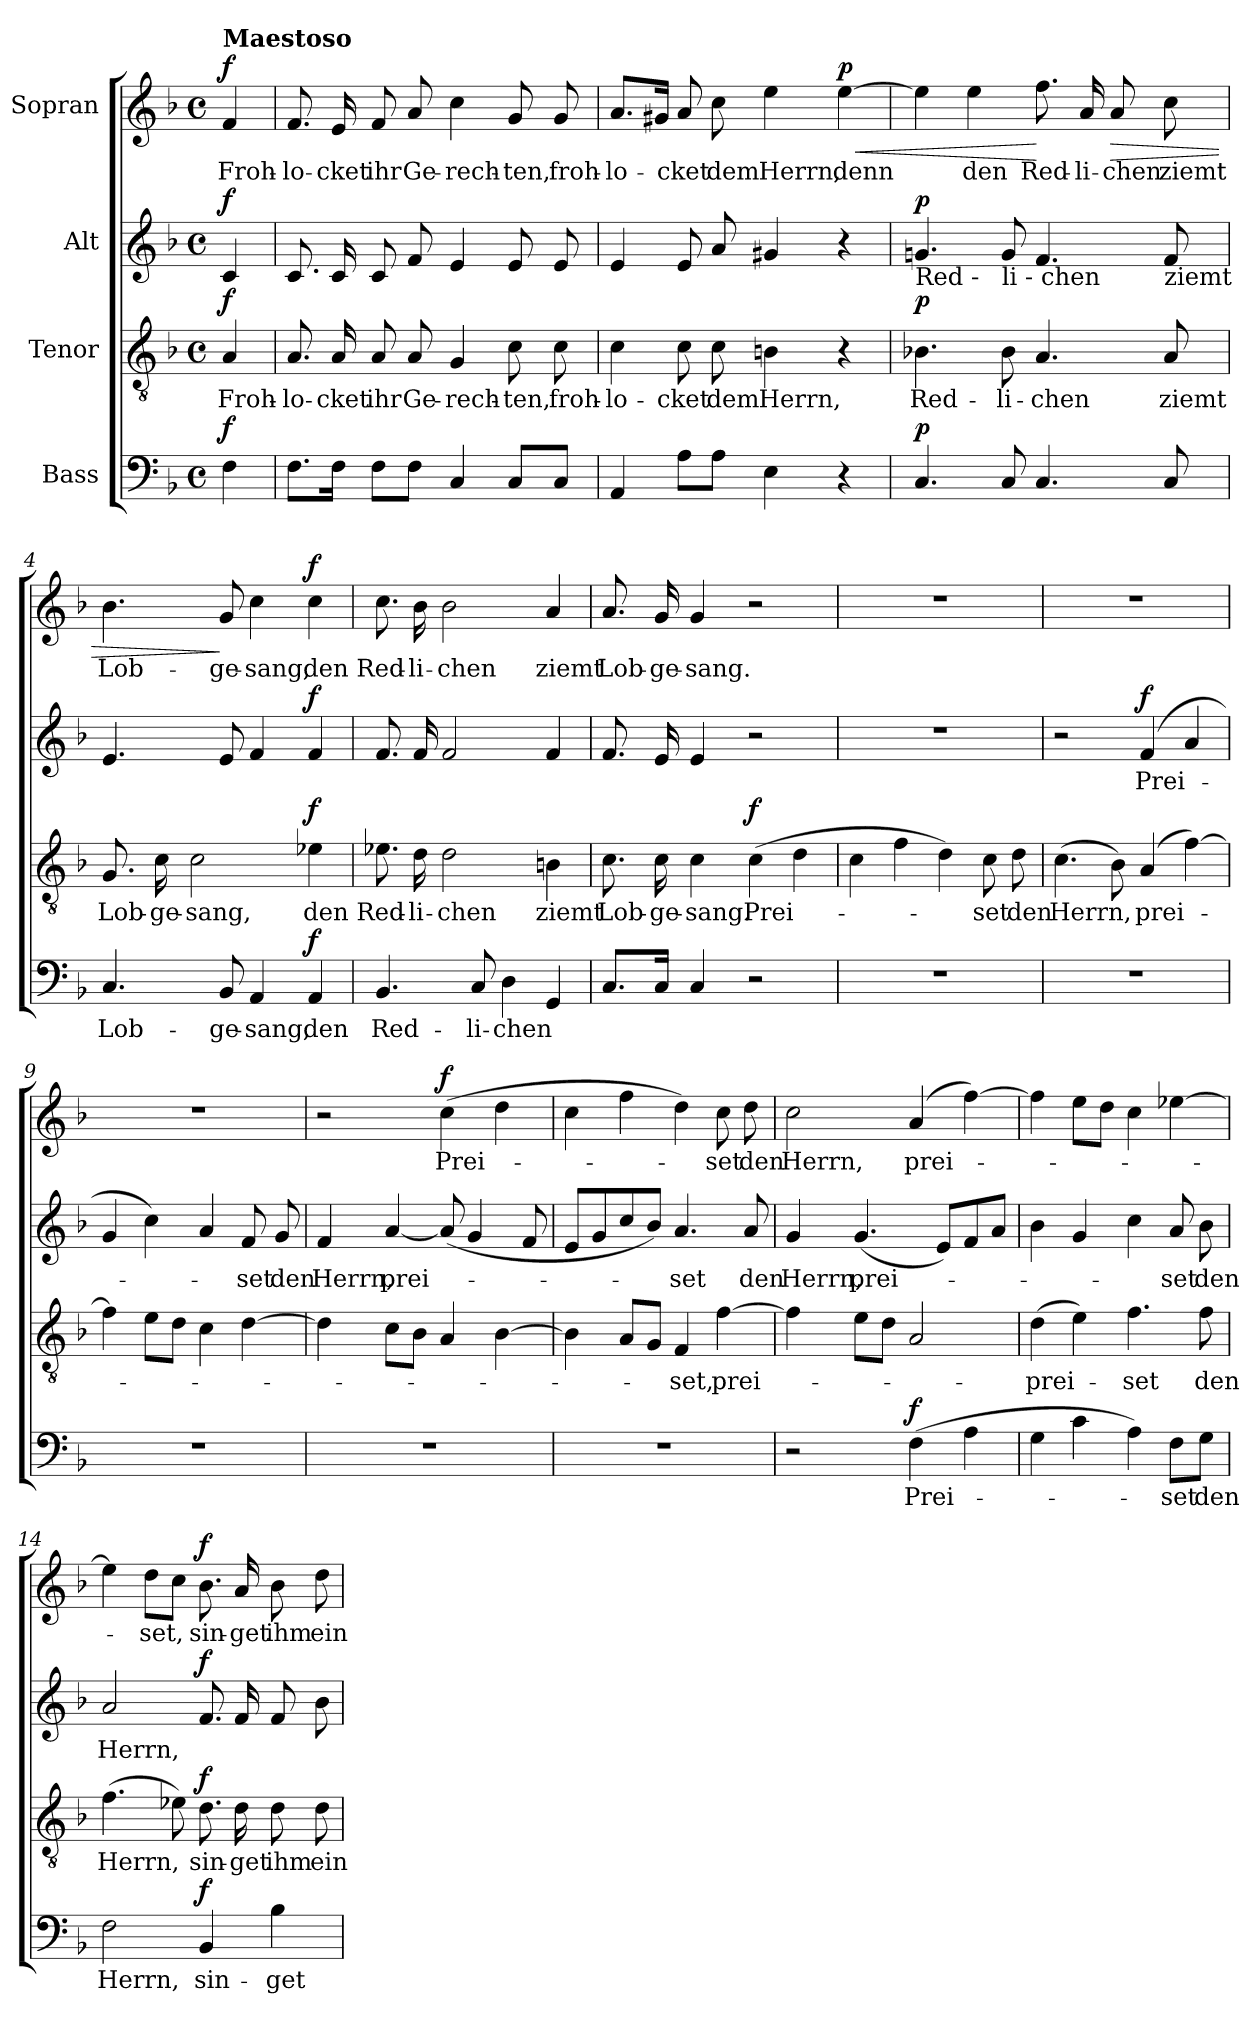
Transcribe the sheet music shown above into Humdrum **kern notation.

**kern	**text	**dynam	**kern	**text	**dynam	**kern	**text	**dynam	**kern	**text	**dynam
*part4	*part4	*part4	*part3	*part3	*part3	*part2	*part2	*part2	*part1	*part1	*part1
*staff4	*staff4	*staff4	*staff3	*staff3	*staff3	*staff2	*staff2	*staff2	*staff1	*staff1	*staff1
*I"Bass	*	*	*I"Tenor	*	*	*I"Alt	*	*	*I"Sopran	*	*
*clefF4	*	*	*clefGv2	*	*	*clefG2	*	*	*clefG2	*	*
*k[b-]	*	*	*k[b-]	*	*	*k[b-]	*	*	*k[b-]	*	*
*F:	*	*	*F:	*	*	*F:	*	*	*F:	*	*
*M4/4	*	*	*M4/4	*	*	*M4/4	*	*	*M4/4	*	*
*met(c)	*	*	*met(c)	*	*	*met(c)	*	*	*met(c)	*	*
*MM84	*	*	*MM84	*	*	*MM84	*	*	*MM84	*	*
=	=	=	=	=	=	=	=	=	=	=	=
!	!	!	!	!	!	!	!	!	!LO:TX:a:B:t=Maestoso	!	!
!	!	!LO:DY:a	!	!	!LO:DY:a	!	!	!LO:DY:a	!	!	!LO:DY:a
4F\	.	f	4A/	Froh-	f	4c/	.	f	4f/	Froh-	f
=1	=1	=1	=1	=1	=1	=1	=1	=1	=1	=1	=1
8.F\L	.	.	8.A/	-lo-	.	8.c/	.	.	8.f/	-lo-	.
16F\Jk	.	.	16A/	-cket	.	16c/	.	.	16e/	-cket	.
8F\L	.	.	8A/	ihr	.	8c/	.	.	8f/	ihr	.
8F\J	.	.	8A/	Ge-	.	8f/	.	.	8a/	Ge-	.
4C/	.	.	4G/	-rech-	.	4e/	.	.	4cc\	-rech-	.
8C/L	.	.	8c\	-ten,	.	8e/	.	.	8g/	-ten,	.
8C/J	.	.	8c\	froh-	.	8e/	.	.	8g/	froh-	.
=2	=2	=2	=2	=2	=2	=2	=2	=2	=2	=2	=2
4AA/	.	.	4c\	-lo-	.	4e/	.	.	8.a/L	-lo-	.
.	.	.	.	.	.	.	.	.	16g#X/Jk	.	.
8A\L	.	.	8c\	-cket	.	8e/	.	.	8a/	-cket	.
8A\J	.	.	8c\	dem	.	8a/	.	.	8cc\	dem	.
4E\	.	.	4Bn\	Herrn,	.	4g#X/	.	.	4ee\	Herrn,	.
!	!	!	!	!	!	!	!	!	!	!	!LO:HP:b
!	!	!	!	!	!	!	!	!	!	!	!LO:DY:n=1:a
4r	.	.	4r	.	.	4r	.	.	[4ee\	denn	< p
=3	=3	=3	=3	=3	=3	=3	=3	=3	=3	=3	=3
!	!	!	!	!	!	!LO:TX:b:t=Red -	!	!	!	!	!
!	!	!LO:DY:a	!	!	!LO:DY:a	!	!	!LO:DY:a	!	!	!
4.C/	.	p	4.B-X\	Red-	p	4.gn/	.	p	4ee\]	.	.
.	.	.	.	.	.	.	.	.	4ee\	den	.
!	!	!	!	!	!	!LO:TX:b:t=li - chen	!	!	!	!	!
8C/	.	.	8B-\	-li-	.	8g/	.	.	.	.	.
4.C/	.	.	4.A/	-chen	.	4.f/	.	.	8.ff\	Red-	[
.	.	.	.	.	.	.	.	.	16a/	-li-	.
!	!	!	!	!	!	!	!	!	!	!	!LO:HP:b
.	.	.	.	.	.	.	.	.	8a/	-chen	>
!	!	!	!	!	!	!LO:TX:b:t=ziemt	!	!	!	!	!
8C/	.	.	8A/	ziemt	.	8f/	.	.	8cc\	ziemt	.
!!LO:LB:g=z
=4	=4	=4	=4	=4	=4	=4	=4	=4	=4	=4	=4
4.C/	Lob-	.	8.G/	Lob-	.	4.e/	.	.	4.b-\	Lob-	.
.	.	.	16c\	-ge-	.	.	.	.	.	.	.
.	.	.	2c\	-sang,	.	.	.	.	.	.	.
8BB-/	-ge-	.	.	.	.	8e/	.	.	8g/	-ge-	]
4AA/	-sang,	.	.	.	.	4f/	.	.	4cc\	-sang,	.
!	!	!LO:DY:a	!	!	!LO:DY:a	!	!	!LO:DY:a	!	!	!LO:DY:a
4AA/	den	f	4e-X\	den	f	4f/	.	f	4cc\	den	f
=5	=5	=5	=5	=5	=5	=5	=5	=5	=5	=5	=5
4.BB-/	Red-	.	8.e-X\	Red-	.	8.f/	.	.	8.cc\	Red-	.
.	.	.	16d\	-li-	.	16f/	.	.	16b-\	-li-	.
.	.	.	2d\	-chen	.	2f/	.	.	2b-\	-chen	.
8C/	-li-	.	.	.	.	.	.	.	.	.	.
4D\	-chen	.	.	.	.	.	.	.	.	.	.
4GG/	.	.	4Bn\	ziemt	.	4f/	.	.	4a/	ziemt	.
=6	=6	=6	=6	=6	=6	=6	=6	=6	=6	=6	=6
8.C/L	.	.	8.c\	Lob-	.	8.f/	.	.	8.a/	Lob-	.
16C/Jk	.	.	16c\	-ge-	.	16e/	.	.	16g/	-ge-	.
4C/	.	.	4c\	-sang.	.	4e/	.	.	4g/	-sang.	.
!	!	!	!	!	!LO:DY:a	!	!	!	!	!	!
2r	.	.	(>4c\	Prei-	f	2r	.	.	2r	.	.
.	.	.	4d\	.	.	.	.	.	.	.	.
=7	=7	=7	=7	=7	=7	=7	=7	=7	=7	=7	=7
1r	.	.	4c\	.	.	1r	.	.	1r	.	.
.	.	.	4f\	.	.	.	.	.	.	.	.
.	.	.	4d\)	.	.	.	.	.	.	.	.
.	.	.	8c\	-set	.	.	.	.	.	.	.
.	.	.	8d\	den	.	.	.	.	.	.	.
!!LO:LB:g=z
=8	=8	=8	=8	=8	=8	=8	=8	=8	=8	=8	=8
1r	.	.	(4.c\	Herrn,	.	2r	.	.	1r	.	.
.	.	.	8B-\)	.	.	.	.	.	.	.	.
!	!	!	!	!	!	!	!	!LO:DY:a	!	!	!
.	.	.	(4A/	prei-	.	(>4f/	Prei-	f	.	.	.
.	.	.	[4f\)	.	.	4a/	.	.	.	.	.
=9	=9	=9	=9	=9	=9	=9	=9	=9	=9	=9	=9
1r	.	.	4f\]	.	.	4g/	.	.	1r	.	.
.	.	.	8e\L	.	.	4cc\)	.	.	.	.	.
.	.	.	8d\J	.	.	.	.	.	.	.	.
.	.	.	4c\	.	.	4a/	.	.	.	.	.
.	.	.	[4d\	.	.	8f/	-set	.	.	.	.
.	.	.	.	.	.	8g/	den	.	.	.	.
=10	=10	=10	=10	=10	=10	=10	=10	=10	=10	=10	=10
1r	.	.	4d\]	.	.	4f/	Herrn,	.	2r	.	.
.	.	.	8c\L	.	.	[4a/	prei-	.	.	.	.
.	.	.	8B-\J	.	.	.	.	.	.	.	.
!	!	!	!	!	!	!	!	!	!	!	!LO:DY:a
.	.	.	4A/	.	.	(8a/]	.	.	(>4cc\	Prei-	f
.	.	.	.	.	.	4g/	.	.	.	.	.
.	.	.	[4B-\	.	.	.	.	.	4dd\	.	.
.	.	.	.	.	.	8f/	.	.	.	.	.
=11	=11	=11	=11	=11	=11	=11	=11	=11	=11	=11	=11
1r	.	.	4B-\]	.	.	8e/L	.	.	4cc\	.	.
.	.	.	.	.	.	8g/	.	.	.	.	.
.	.	.	8A/L	.	.	8cc/	.	.	4ff\	.	.
.	.	.	8G/J	.	.	8b-/J)	.	.	.	.	.
.	.	.	4F/	-set,	.	4.a/	-set	.	4dd\)	.	.
.	.	.	[4f\	prei-	.	.	.	.	8cc\	-set	.
.	.	.	.	.	.	8a/	den	.	8dd\	den	.
=12	=12	=12	=12	=12	=12	=12	=12	=12	=12	=12	=12
2r	.	.	4f\]	.	.	4g/	Herrn,	.	2cc\	Herrn,	.
.	.	.	8e\L	.	.	(>4.g/	prei-	.	.	.	.
.	.	.	8d\J	.	.	.	.	.	.	.	.
!	!	!LO:DY:a	!	!	!	!	!	!	!	!	!
(>4F\	Prei-	f	2A/	.	.	.	.	.	(4a/	prei-	.
.	.	.	.	.	.	8e/L)	.	.	.	.	.
4A\	.	.	.	.	.	8f/	.	.	[4ff\)	.	.
.	.	.	.	.	.	8a/J	.	.	.	.	.
!!LO:LB:g=z
=13	=13	=13	=13	=13	=13	=13	=13	=13	=13	=13	=13
4G\	.	.	(4d\	prei-	.	4b-\	.	.	4ff\]	.	.
4c\	.	.	4e\)	.	.	4g/	.	.	8ee\L	.	.
.	.	.	.	.	.	.	.	.	8dd\J	.	.
4A\)	.	.	4.f\	-set	.	4cc\	.	.	4cc\	.	.
8F\L	-set	.	.	.	.	8a/	-set	.	[4ee-X\	.	.
8G\J	den	.	8f\	den	.	8b-\	den	.	.	.	.
=14	=14	=14	=14	=14	=14	=14	=14	=14	=14	=14	=14
2F\	Herrn,	.	(4.f\	Herrn,	.	2a/	Herrn,	.	4ee-\]	.	.
.	.	.	.	.	.	.	.	.	8dd\L	-set,	.
.	.	.	8e-X\)	.	.	.	.	.	8cc\J	.	.
!	!	!LO:DY:a	!	!	!LO:DY:a	!	!	!LO:DY:a	!	!	!LO:DY:a
4BB-/	sin-	f	8.d\	sin-	f	8.f/	.	f	8.b-\	sin-	f
.	.	.	16d\	-get	.	16f/	.	.	16a/	-get	.
4B-\	-get	.	8d\	ihm	.	8f/	.	.	8b-\	ihm	.
.	.	.	8d\	ein	.	8b-\	.	.	8dd\	ein	.
=	=	=	=	=	=	=	=	=	=	=	=
*-	*-	*-	*-	*-	*-	*-	*-	*-	*-	*-	*-
